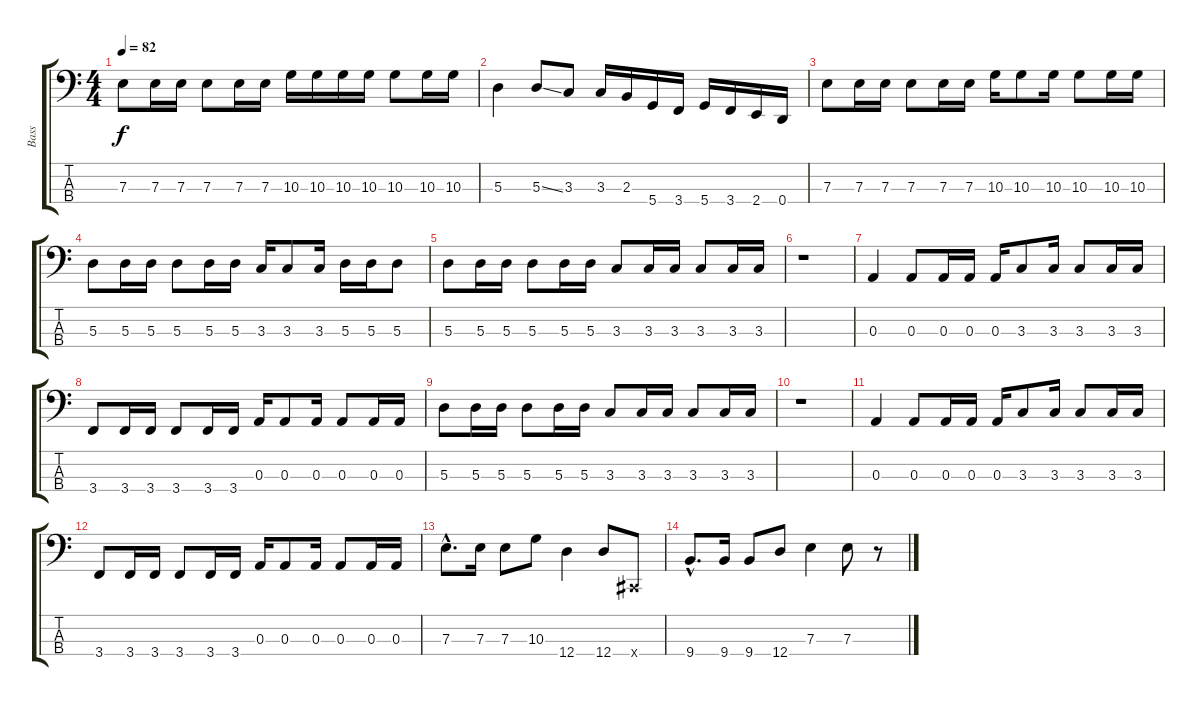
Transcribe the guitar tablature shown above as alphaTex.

\track ("Bass" "Bass") {instrument electricbasspick}
\staff {score tabs}
\tuning (G2 D2 A1 D1) {hide}
\ts (4 4)
\tempo 82
\clef f4
\ks c
7.3.8{dy f} 7.3.16 7.3.16 7.3.8 7.3.16 7.3.16 10.3.16 10.3.16 10.3.16 10.3.16 10.3.8 10.3.16 10.3.16 |
5.3.4 5.3{ss}.8 3.3.8 3.3.16 2.3.16 5.4.16 3.4.16 5.4.16 3.4.16 2.4.16 0.4.16 |
7.3.8 7.3.16 7.3.16 7.3.8 7.3.16 7.3.16 10.3.16 10.3.8 10.3.16 10.3.8 10.3.16 10.3.16 |
5.3.8 5.3.16 5.3.16 5.3.8 5.3.16 5.3.16 3.3.16 3.3.8 3.3.16 5.3.16 5.3.16 5.3.8 |
5.3.8 5.3.16 5.3.16 5.3.8 5.3.16 5.3.16 3.3.8 3.3.16 3.3.16 3.3.8 3.3.16 3.3.16 |
r.1 |
0.3.4 0.3.8 0.3.16 0.3.16 0.3.16 3.3.8 3.3.16 3.3.8 3.3.16 3.3.16 |
3.4.8 3.4.16 3.4.16 3.4.8 3.4.16 3.4.16 0.3.16 0.3.8 0.3.16 0.3.8 0.3.16 0.3.16 |
5.3.8 5.3.16 5.3.16 5.3.8 5.3.16 5.3.16 3.3.8 3.3.16 3.3.16 3.3.8 3.3.16 3.3.16 |
r.1 |
0.3.4 0.3.8 0.3.16 0.3.16 0.3.16 3.3.8 3.3.16 3.3.8 3.3.16 3.3.16 |
3.4.8 3.4.16 3.4.16 3.4.8 3.4.16 3.4.16 0.3.16 0.3.8 0.3.16 0.3.8 0.3.16 0.3.16 |
7.3{hac}.8{d} 7.3.16 7.3.8 10.3.8 12.4.4 12.4.8 -1.4{x}.8 |
9.4{hac}.8{d} 9.4.16 9.4.8 12.4.8 7.3.4 7.3.8 r.8
